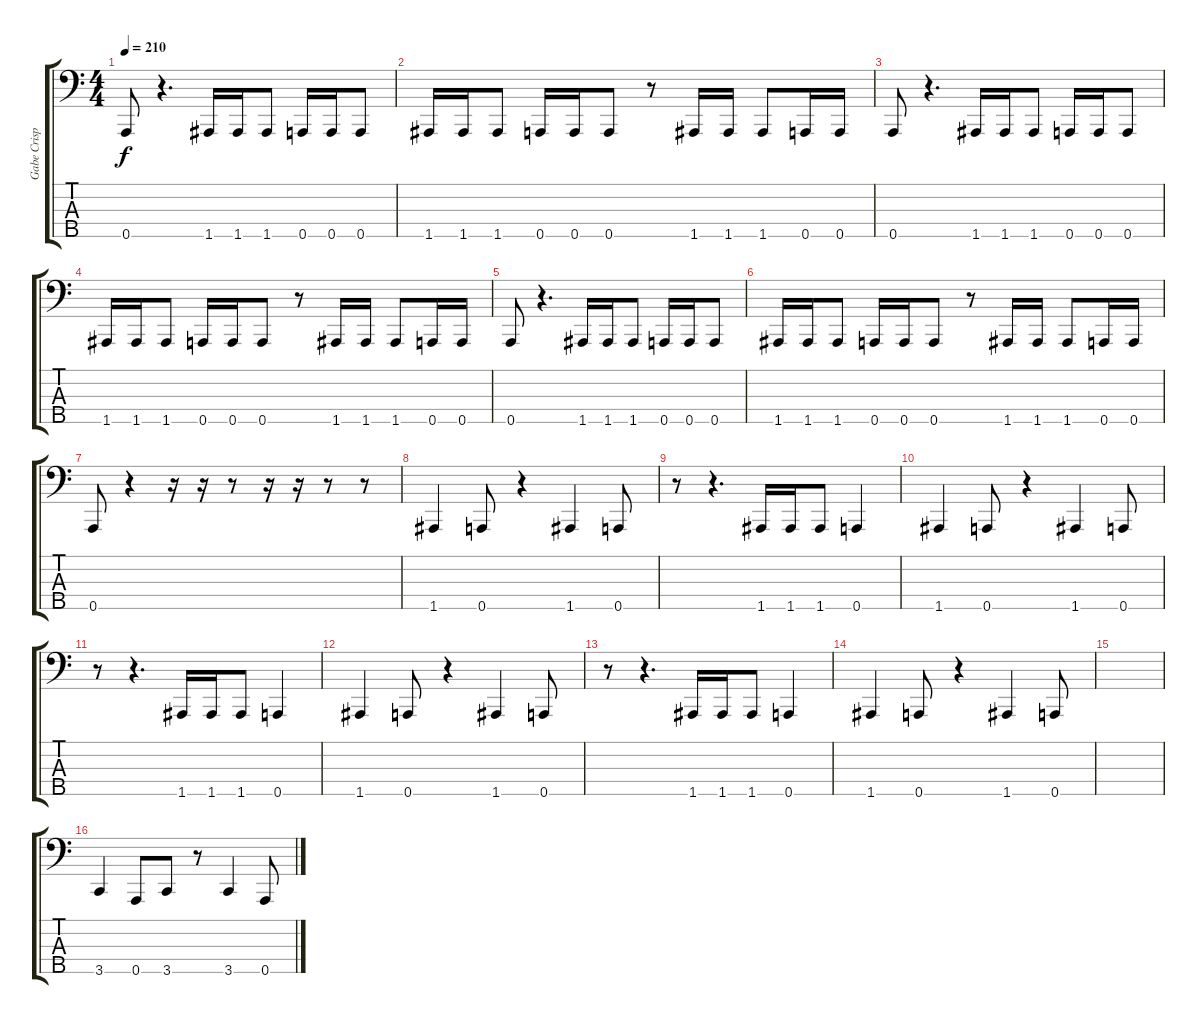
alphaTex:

\track ("Gabe Crisp (Bass)" "Gabe Crisp") {instrument electricbasspick}
\staff {score tabs}
\tuning (G2 D2 A1 E1 A0) {hide}
\ts (4 4)
\tempo 210
\clef f4
\ks c
0.5.8{dy f} r.4{d} 1.5.16 1.5.16 1.5.8 0.5.16 0.5.16 0.5.8 |
1.5.16 1.5.16 1.5.8 0.5.16 0.5.16 0.5.8 r.8 1.5.16 1.5.16 1.5.8 0.5.16 0.5.16 |
0.5.8 r.4{d} 1.5.16 1.5.16 1.5.8 0.5.16 0.5.16 0.5.8 |
1.5.16 1.5.16 1.5.8 0.5.16 0.5.16 0.5.8 r.8 1.5.16 1.5.16 1.5.8 0.5.16 0.5.16 |
0.5.8 r.4{d} 1.5.16 1.5.16 1.5.8 0.5.16 0.5.16 0.5.8 |
1.5.16 1.5.16 1.5.8 0.5.16 0.5.16 0.5.8 r.8 1.5.16 1.5.16 1.5.8 0.5.16 0.5.16 |
0.5.8 r.4 r.16 r.16 r.8 r.16 r.16 r.8 r.8 |
1.5.4 0.5.8 r.4 1.5.4 0.5.8 |
r.8 r.4{d} 1.5.16 1.5.16 1.5.8 0.5.4 |
1.5.4 0.5.8 r.4 1.5.4 0.5.8 |
r.8 r.4{d} 1.5.16 1.5.16 1.5.8 0.5.4 |
1.5.4 0.5.8 r.4 1.5.4 0.5.8 |
r.8 r.4{d} 1.5.16 1.5.16 1.5.8 0.5.4 |
1.5.4 0.5.8 r.4 1.5.4 0.5.8 |
|
3.5.4 0.5.8 3.5.8 r.8 3.5.4 0.5.8
